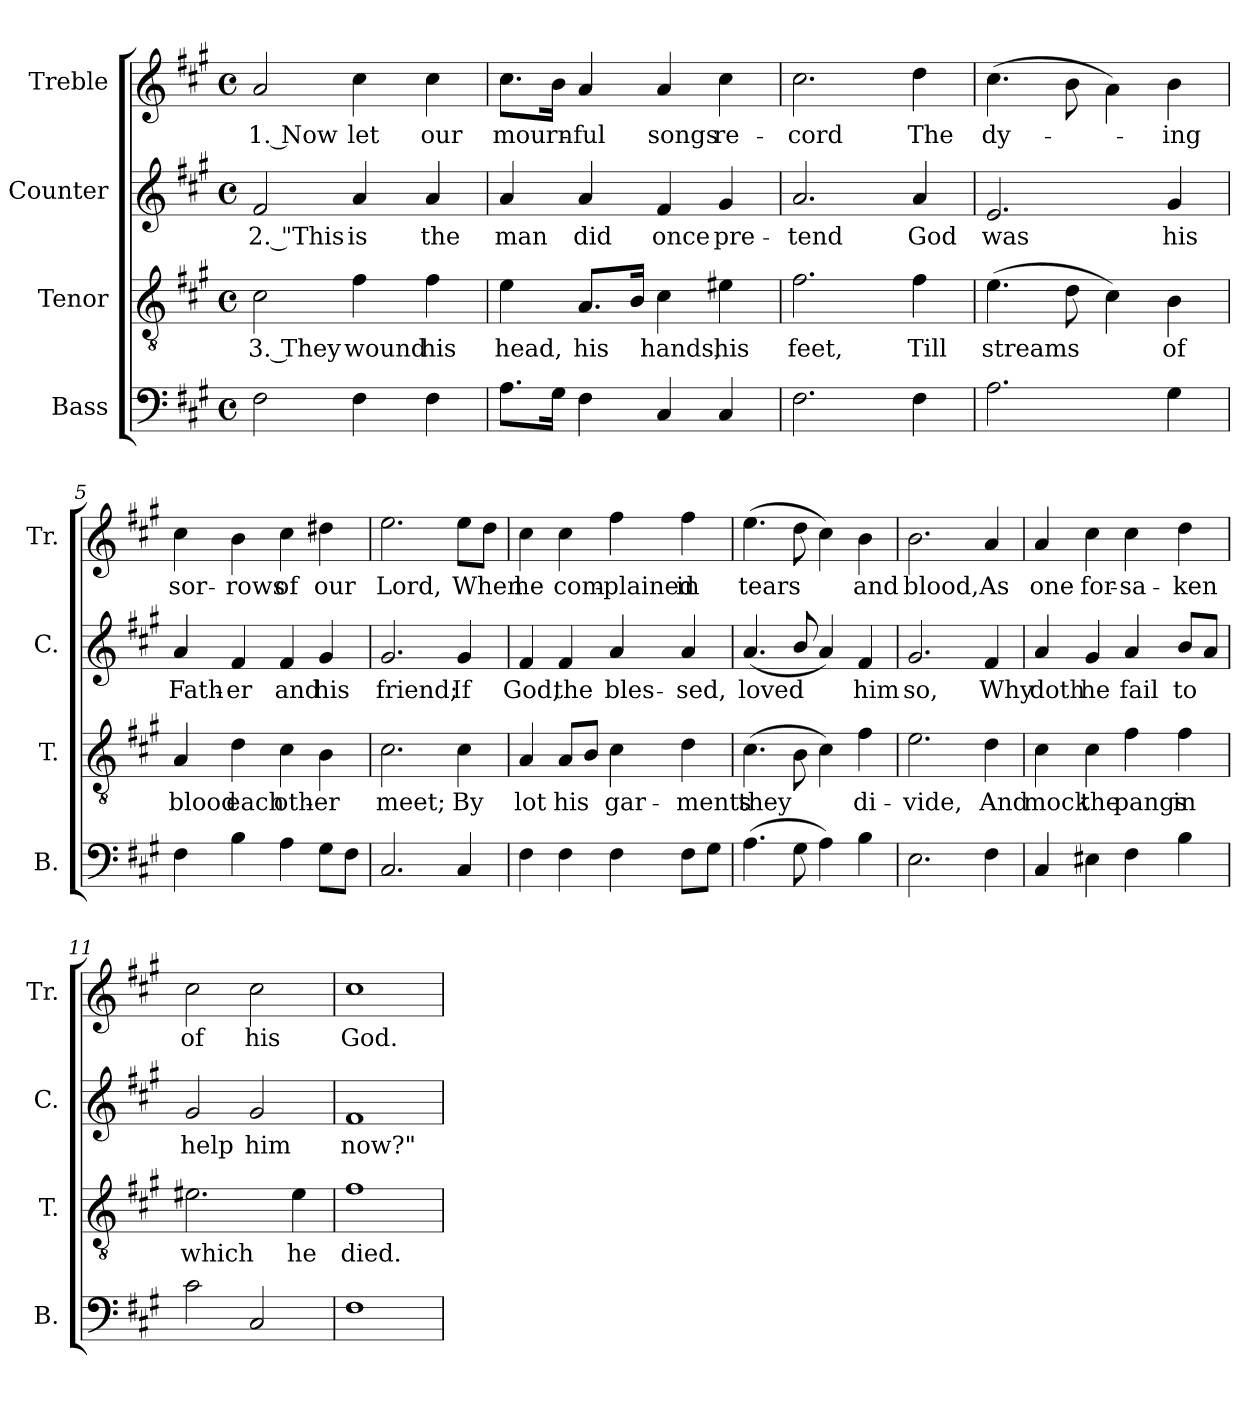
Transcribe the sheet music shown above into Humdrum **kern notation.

**kern	**kern	**text	**kern	**text	**kern	**text
*part4	*part3	*part3	*part2	*part2	*part1	*part1
*staff4	*staff3	*staff3	*staff2	*staff2	*staff1	*staff1
*I"Bass	*I"Tenor	*	*I"Counter	*	*I"Treble	*
*I'B.	*I'T.	*	*I'C.	*	*I'Tr.	*
*clefF4	*clefGv2	*	*clefG2	*	*clefG2	*
*k[f#c#g#]	*k[f#c#g#]	*	*k[f#c#g#]	*	*k[f#c#g#]	*
*M4/4	*M4/4	*	*M4/4	*	*M4/4	*
*met(c)	*met(c)	*	*met(c)	*	*met(c)	*
=1	=1	=1	=1	=1	=1	=1
2F#\	2c#\	3. They	2f#/	2. "This	2a/	1. Now
4F#\	4f#\	wound	4a/	is	4cc#\	let
4F#\	4f#\	his	4a/	the	4cc#\	our
=2	=2	=2	=2	=2	=2	=2
8.A\L	4e\	head,	4a/	man	8.cc#\L	mourn-
16G#\Jk	.	.	.	.	16b\Jk	.
4F#\	8.A/L	his	4a/	did	4a/	-ful
.	16B/Jk	.	.	.	.	.
4C#/	4c#\	hands,	4f#/	once	4a/	songs
4C#/	4e#X\	his	4g#/	pre-	4cc#\	re-
=3	=3	=3	=3	=3	=3	=3
2.F#\	2.f#\	feet,	2.a/	-tend	2.cc#\	-cord
4F#\	4f#\	Till	4a/	God	4dd\	The
=4	=4	=4	=4	=4	=4	=4
2.A\	(4.e\	streams	2.e/	was	(4.cc#\	dy-
.	8d\	.	.	.	8b\	.
.	4c#\)	.	.	.	4a\)	.
4G#\	4B\	of	4g#/	his	4b\	-ing
=5	=5	=5	=5	=5	=5	=5
4F#\	4A/	blood	4a/	Fath-	4cc#\	sor-
4B\	4d\	each	4f#/	-er	4b\	-rows
4A\	4c#\	oth-	4f#/	and	4cc#\	of
8G#\L	4B\	-er	4g#/	his	4dd#X\	our
8F#\J	.	.	.	.	.	.
!!LO:LB:g=z
=6	=6	=6	=6	=6	=6	=6
2.C#/	2.c#\	meet;	2.g#/	friend;	2.ee\	Lord,
4C#/	4c#\	By	4g#/	If	8ee\L	When
.	.	.	.	.	8dd\J	.
=7	=7	=7	=7	=7	=7	=7
4F#\	4A/	lot	4f#/	God,	4cc#\	he
4F#\	8A/L	his	4f#/	the	4cc#\	com-
.	8B/J	.	.	.	.	.
4F#\	4c#\	gar-	4a/	bles-	4ff#\	-plained
8F#\L	4d\	-ments	4a/	-sed,	4ff#\	in
8G#\J	.	.	.	.	.	.
=8	=8	=8	=8	=8	=8	=8
(4.A\	(4.c#\	they	(4.a/	loved	(4.ee\	tears
8G#\	8B\	.	8b/	.	8dd\	.
4A\)	4c#\)	.	4a/)	.	4cc#\)	.
4B\	4f#\	di-	4f#/	him	4b\	and
=9	=9	=9	=9	=9	=9	=9
2.E\	2.e\	-vide,	2.g#/	so,	2.b\	blood,
4F#\	4d\	And	4f#/	Why	4a/	As
=10	=10	=10	=10	=10	=10	=10
4C#/	4c#\	mock	4a/	doth	4a/	one
4E#X\	4c#\	the	4g#/	he	4cc#\	for-
4F#\	4f#\	pangs	4a/	fail	4cc#\	-sa-
4B\	4f#\	in	8b/L	to	4dd\	-ken
.	.	.	8a/J	.	.	.
=11	=11	=11	=11	=11	=11	=11
2c#\	2.e#X\	which	2g#/	help	2cc#\	of
2C#/	.	.	2g#/	him	2cc#\	his
.	4e#\	he	.	.	.	.
!!LO:LB:g=z
=12	=12	=12	=12	=12	=12	=12
1F#	1f#	died.	1f#	now?"	1cc#	God.
=	=	=	=	=	=	=
*-	*-	*-	*-	*-	*-	*-
